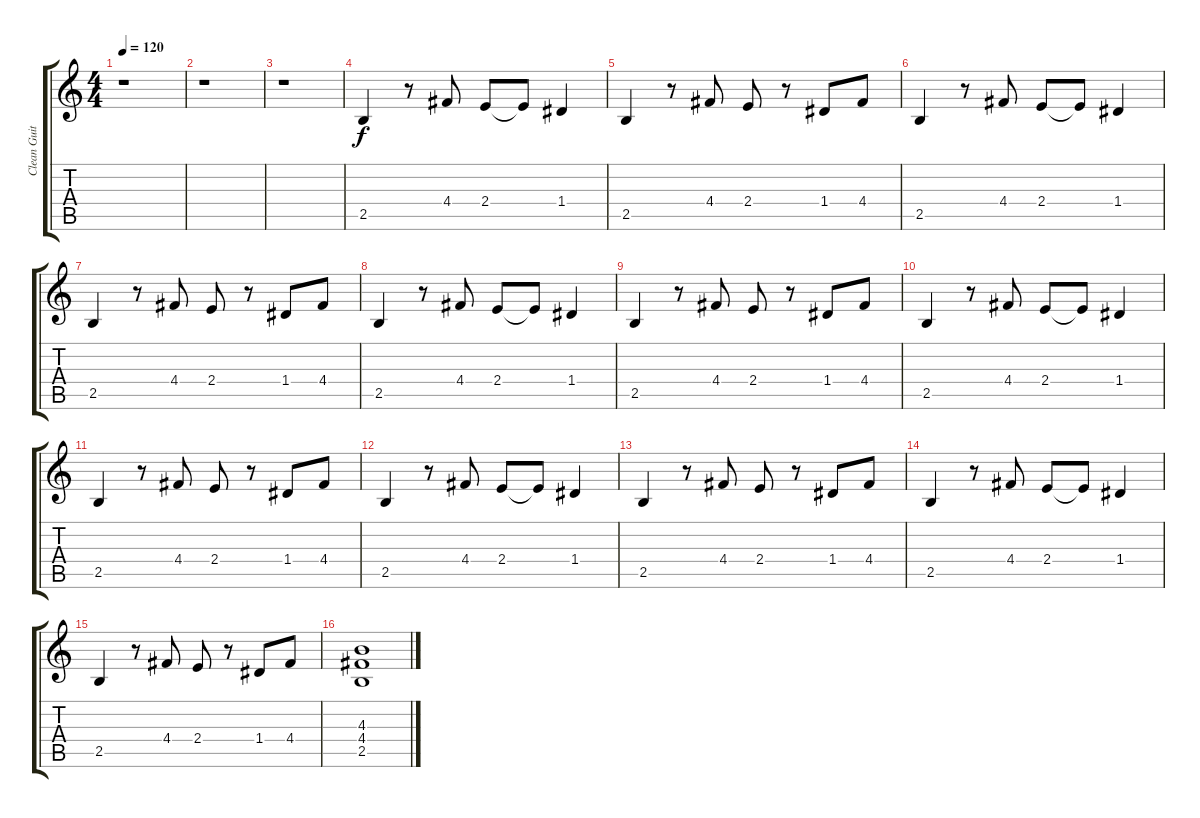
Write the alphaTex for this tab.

\track ("Clean Guitar" "Clean Guit") {instrument electricguitarclean}
\staff {score tabs}
\tuning (E4 B3 G3 D3 A2 E2) {hide}
\ts (4 4)
\tempo 120
\clef g2
\ks c
r.1{dy f} |
r.1 |
r.1 |
2.5.4 r.8 4.4.8 2.4.8 2.4{t}.8 1.4.4 |
2.5.4 r.8 4.4.8 2.4.8 r.8 1.4.8 4.4.8 |
2.5.4 r.8 4.4.8 2.4.8 2.4{t}.8 1.4.4 |
2.5.4 r.8 4.4.8 2.4.8 r.8 1.4.8 4.4.8 |
2.5.4 r.8 4.4.8 2.4.8 2.4{t}.8 1.4.4 |
2.5.4 r.8 4.4.8 2.4.8 r.8 1.4.8 4.4.8 |
2.5.4 r.8 4.4.8 2.4.8 2.4{t}.8 1.4.4 |
2.5.4 r.8 4.4.8 2.4.8 r.8 1.4.8 4.4.8 |
2.5.4 r.8 4.4.8 2.4.8 2.4{t}.8 1.4.4 |
2.5.4 r.8 4.4.8 2.4.8 r.8 1.4.8 4.4.8 |
2.5.4 r.8 4.4.8 2.4.8 2.4{t}.8 1.4.4 |
2.5.4 r.8 4.4.8 2.4.8 r.8 1.4.8 4.4.8 |
(4.3 4.4 2.5).1
